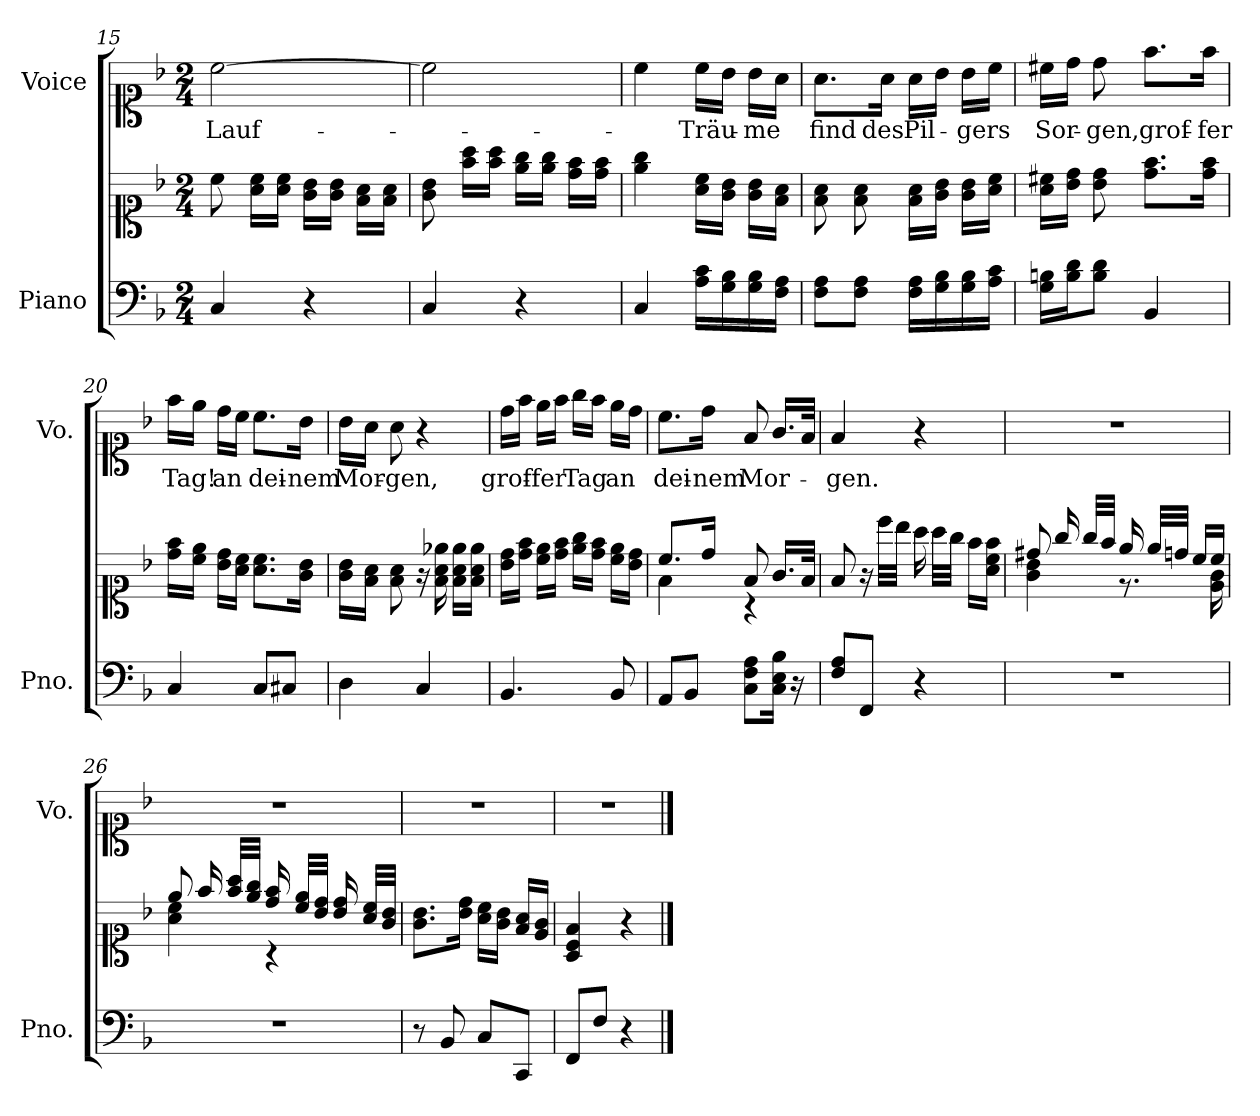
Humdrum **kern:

**kern	**kern	**kern	**text
*part2	*part2	*part1	*part1
*staff3	*staff2	*staff1	*staff1
*I"Piano	*	*I"Voice	*
*I'Pno.	*	*I'Vo.	*
*clefF4	*clefC1	*clefC1	*
*k[b-]	*k[b-]	*k[b-]	*
*M2/4	*M2/4	*M2/4	*
=15	=15	=15	=15
!	!	!	!LO:LY:b
4C/	8cc\	[2cc\	Lauf-
.	16a\ 16cc\LL	.	.
.	16a\ 16cc\JJ	.	.
4r	16g\ 16b-\LL	.	.
.	16g\ 16b-\JJ	.	.
.	16f\ 16a\LL	.	.
.	16f\ 16a\JJ	.	.
!!LO:LB:g=z
=16	=16	=16	=16
4C/	8g\ 8b-\	2cc\]	.
.	16ff\ 16aa\LL	.	.
.	16ff\ 16aa\JJ	.	.
4r	16ee\ 16gg\LL	.	.
.	16ee\ 16gg\JJ	.	.
.	16dd\ 16ff\LL	.	.
.	16dd\ 16ff\JJ	.	.
=17	=17	=17	=17
4C/	4ee\ 4gg\	4cc\	.
!	!	!	!LO:LY:b
16A\ 16c\LL	16a\ 16cc\LL	16cc\LL	-Träu-
16G\ 16B-\	16g\ 16b-\JJ	16b-\JJ	.
!	!	!	!LO:LY:b
16G\ 16B-\	16g\ 16b-\LL	16b-\LL	-me
16F\ 16A\JJ	16f\ 16a\JJ	16a\JJ	.
=18	=18	=18	=18
!	!	!	!LO:LY:b
8F\ 8A\L	8f\ 8a\	8.a\L	find
8F\ 8A\J	8f\ 8a\	.	.
!	!	!	!LO:LY:b
.	.	16a\Jk	des
!	!	!	!LO:LY:b
16F\ 16A\LL	16f\ 16a\LL	16a\LL	Pil-
16G\ 16B-\	16g\ 16b-\JJ	16b-\JJ	.
!	!	!	!LO:LY:b
16G\ 16B-\	16g\ 16b-\LL	16b-\LL	-gers
16A\ 16c\JJ	16a\ 16cc\JJ	16cc\JJ	.
=19	=19	=19	=19
!	!	!	!LO:LY:b
16G\ 16Bn\LL	16a\ 16cc#X\LL	16cc#X\LL	Sor-
16B\ 16d\J	16b-\ 16dd\JJ	16dd\JJ	.
!	!	!	!LO:LY:b
8B\ 8d\J	8b-\ 8dd\	8dd\	-gen,
!	!	!	!LO:LY:b
4BB-/	8.dd\ 8.ff\L	8.ff\L	grof-
!	!	!	!LO:LY:b
.	16dd\ 16ff\Jk	16ff\Jk	-fer
=20	=20	=20	=20
!	!	!	!LO:LY:b
4C/	16dd\ 16ff\LL	16ff\LL	Tag!
.	16cc\ 16ee\JJ	16ee\JJ	.
!	!	!	!LO:LY:b
.	16b-\ 16dd\LL	16dd\LL	an
.	16a\ 16cc\JJ	16cc\JJ	.
!	!	!	!LO:LY:b
8C/L	8.a\ 8.cc\L	8.cc\L	dei-
8C#X/J	.	.	.
!	!	!	!LO:LY:b
.	16g\ 16b-\Jk	16b-\Jk	-nem
!!LO:LB:g=z
=21	=21	=21	=21
!	!	!	!LO:LY:b
4D\	16g\ 16b-\LL	16b-\LL	Mor-
.	16f\ 16a\JJ	16a\JJ	.
!	!	!	!LO:LY:b
.	8f\ 8a\	8a\	-gen,
4C/	16r	4r	.
.	16f\ 16a\ 16ee-X\	.	.
.	16f\ 16a\ 16ee-\LL	.	.
.	16f\ 16a\ 16ee-\JJ	.	.
=22	=22	=22	=22
!	!	!	!LO:LY:b
4.BB-/	16b-\ 16dd\LL	16dd\LL	grof-
.	16dd\ 16ff\JJ	16ff\JJ	.
!	!	!	!LO:LY:b
.	16cc\ 16ee\LL	16ee\LL	-fer
.	16dd\ 16ff\JJ	16ff\JJ	.
!	!	!	!LO:LY:b
.	16ee\ 16gg\LL	16gg\LL	Tag
.	16dd\ 16ff\JJ	16ff\JJ	.
!	!	!	!LO:LY:b
8BB-/	16cc\ 16ee\LL	16ee\LL	an
.	16b-\ 16dd\JJ	16dd\JJ	.
=23	=23	=23	=23
*	*^	*	*
!	!	!	!	!LO:LY:b
8AA/L	8.cc/L	4f\	8.cc\L	dei-
8BB-/J	.	.	.	.
!	!	!	!	!LO:LY:b
.	16dd/Jk	.	16dd\Jk	-nem
!	!	!	!	!LO:LY:b
8C\ 8F\ 8A\L	8f/	4r	8f/	Mor-
16C\ 16E\ 16B-\Jk	16.g/LL	.	16.g/LL	.
16r	.	.	.	.
.	32f/JJk	.	32f/JJk	.
*	*v	*v	*	*
=24	=24	=24	=24
!	!	!	!LO:LY:b
8F/ 8A/L	8f/	4f/	-gen.
8FF/J	16r	.	.
.	32ccc\LLL	.	.
.	32bb-\JJJ	.	.
4r	16aa\	4r	.
.	32aa\LLL	.	.
.	32gg\JJJ	.	.
.	16ff\LL	.	.
.	16a\ 16cc\ 16ff\JJ	.	.
!!LO:LB:g=z
=25	=25	=25	=25
*	*^	*	*
2r	8dd#X/	4g\ 4b-\	2r	.
.	16gg/	.	.	.
.	32gg/LLL	.	.	.
.	32ff/JJJ	.	.	.
.	16ee/	8.r	.	.
.	32ee/LLL	.	.	.
.	32ddn/JJJ	.	.	.
.	16cc/LL	.	.	.
.	16cc/JJ	16e\ 16g\	.	.
=26	=26	=26	=26	=26
2r	8ee/	4a\ 4cc\	2r	.
.	16ff/	.	.	.
.	32ff/ 32aa/LLL	.	.	.
.	32ee/ 32gg/JJJ	.	.	.
.	16dd/ 16ff/	4r	.	.
.	32cc/ 32ee/LLL	.	.	.
.	32b-/ 32dd/JJJ	.	.	.
.	16b-/ 16dd/	.	.	.
.	32a/ 32cc/LLL	.	.	.
.	32g/ 32b-/JJJ	.	.	.
*	*v	*v	*	*
=27	=27	=27	=27
8r	8.g\ 8.b-\L	2r	.
8BB-/	.	.	.
.	16b-\ 16dd\Jk	.	.
8C/L	16a\ 16cc\LL	.	.
.	16g\ 16b-\JJ	.	.
8CC/J	16f/ 16a/LL	.	.
.	16e/ 16g/JJ	.	.
=28	=28	=28	=28
8FF/L	4A/ 4c/ 4f/	2r	.
8F/J	.	.	.
4r	4r	.	.
==	==	==	==
*-	*-	*-	*-
